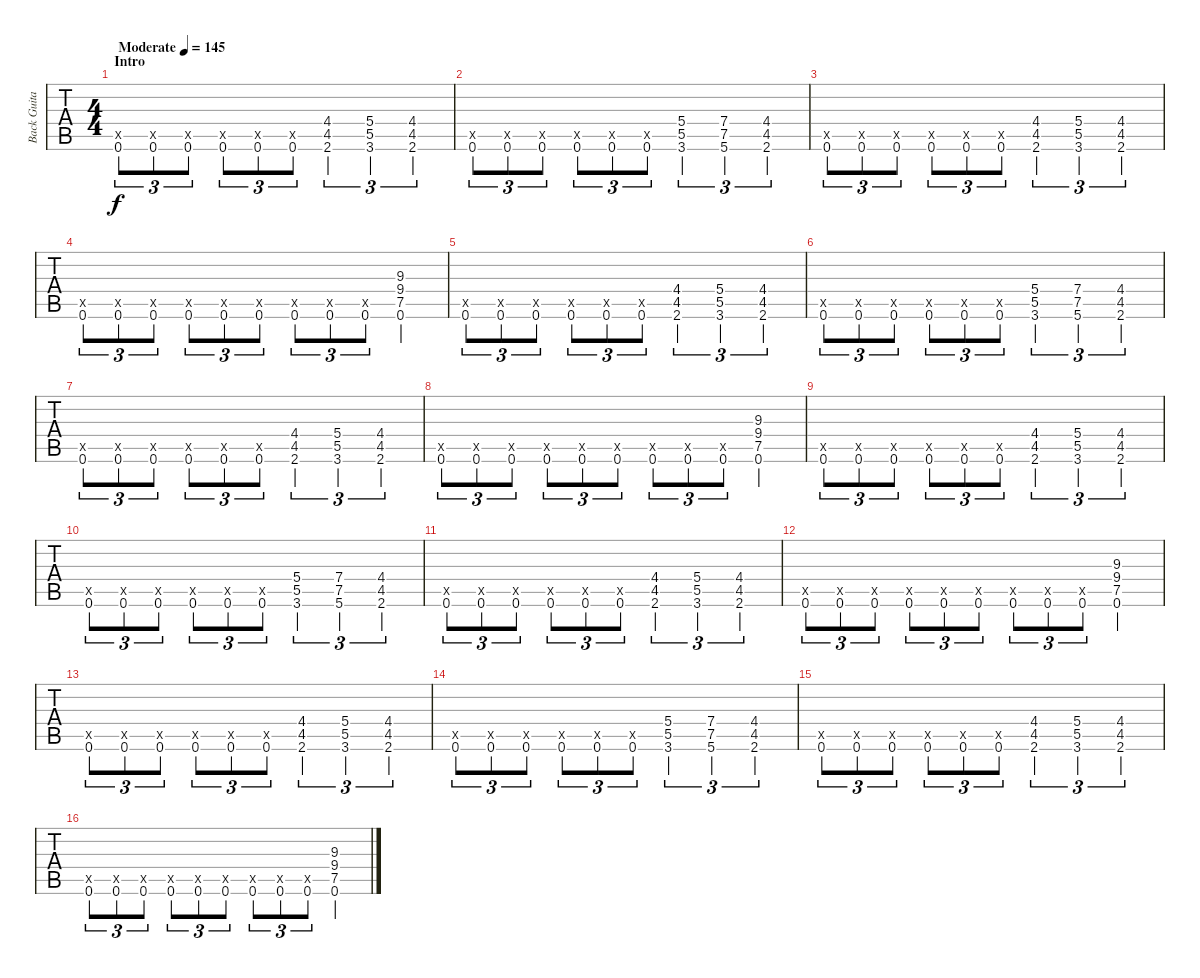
\track ("Back Guitar" "Back Guita") {instrument distortionguitar}
\staff {tabs}
\tuning (E4 B3 G3 D3 A2 E2) {hide}
\ts (4 4)
\section ("" "Intro")
\tempo (145 "Moderate")
\clef g2
\ks c
(2.5{x} 0.6).8{tu (3 2) dy f instrument distortionguitar} (2.5{x} 0.6).8{tu (3 2)} (2.5{x} 0.6).8{tu (3 2)} (2.5{x} 0.6).8{tu (3 2)} (2.5{x} 0.6).8{tu (3 2)} (2.5{x} 0.6).8{tu (3 2)} (4.4 4.5 2.6).4{tu (3 2)} (5.4 5.5 3.6).4{tu (3 2)} (4.4 4.5 2.6).4{tu (3 2)} |
(2.5{x} 0.6).8{tu (3 2)} (2.5{x} 0.6).8{tu (3 2)} (2.5{x} 0.6).8{tu (3 2)} (2.5{x} 0.6).8{tu (3 2)} (2.5{x} 0.6).8{tu (3 2)} (2.5{x} 0.6).8{tu (3 2)} (5.4 5.5 3.6).4{tu (3 2)} (7.4 7.5 5.6).4{tu (3 2)} (4.4 4.5 2.6).4{tu (3 2)} |
(2.5{x} 0.6).8{tu (3 2)} (2.5{x} 0.6).8{tu (3 2)} (2.5{x} 0.6).8{tu (3 2)} (2.5{x} 0.6).8{tu (3 2)} (2.5{x} 0.6).8{tu (3 2)} (2.5{x} 0.6).8{tu (3 2)} (4.4 4.5 2.6).4{tu (3 2)} (5.4 5.5 3.6).4{tu (3 2)} (4.4 4.5 2.6).4{tu (3 2)} |
(2.5{x} 0.6).8{tu (3 2)} (2.5{x} 0.6).8{tu (3 2)} (2.5{x} 0.6).8{tu (3 2)} (2.5{x} 0.6).8{tu (3 2)} (2.5{x} 0.6).8{tu (3 2)} (2.5{x} 0.6).8{tu (3 2)} (2.5{x} 0.6).8{tu (3 2)} (2.5{x} 0.6).8{tu (3 2)} (2.5{x} 0.6).8{tu (3 2)} (9.3 9.4 7.5 0.6).4 |
(2.5{x} 0.6).8{tu (3 2)} (2.5{x} 0.6).8{tu (3 2)} (2.5{x} 0.6).8{tu (3 2)} (2.5{x} 0.6).8{tu (3 2)} (2.5{x} 0.6).8{tu (3 2)} (2.5{x} 0.6).8{tu (3 2)} (4.4 4.5 2.6).4{tu (3 2)} (5.4 5.5 3.6).4{tu (3 2)} (4.4 4.5 2.6).4{tu (3 2)} |
(2.5{x} 0.6).8{tu (3 2)} (2.5{x} 0.6).8{tu (3 2)} (2.5{x} 0.6).8{tu (3 2)} (2.5{x} 0.6).8{tu (3 2)} (2.5{x} 0.6).8{tu (3 2)} (2.5{x} 0.6).8{tu (3 2)} (5.4 5.5 3.6).4{tu (3 2)} (7.4 7.5 5.6).4{tu (3 2)} (4.4 4.5 2.6).4{tu (3 2)} |
(2.5{x} 0.6).8{tu (3 2)} (2.5{x} 0.6).8{tu (3 2)} (2.5{x} 0.6).8{tu (3 2)} (2.5{x} 0.6).8{tu (3 2)} (2.5{x} 0.6).8{tu (3 2)} (2.5{x} 0.6).8{tu (3 2)} (4.4 4.5 2.6).4{tu (3 2)} (5.4 5.5 3.6).4{tu (3 2)} (4.4 4.5 2.6).4{tu (3 2)} |
(2.5{x} 0.6).8{tu (3 2)} (2.5{x} 0.6).8{tu (3 2)} (2.5{x} 0.6).8{tu (3 2)} (2.5{x} 0.6).8{tu (3 2)} (2.5{x} 0.6).8{tu (3 2)} (2.5{x} 0.6).8{tu (3 2)} (2.5{x} 0.6).8{tu (3 2)} (2.5{x} 0.6).8{tu (3 2)} (2.5{x} 0.6).8{tu (3 2)} (9.3 9.4 7.5 0.6).4 |
(2.5{x} 0.6).8{tu (3 2)} (2.5{x} 0.6).8{tu (3 2)} (2.5{x} 0.6).8{tu (3 2)} (2.5{x} 0.6).8{tu (3 2)} (2.5{x} 0.6).8{tu (3 2)} (2.5{x} 0.6).8{tu (3 2)} (4.4 4.5 2.6).4{tu (3 2)} (5.4 5.5 3.6).4{tu (3 2)} (4.4 4.5 2.6).4{tu (3 2)} |
(2.5{x} 0.6).8{tu (3 2)} (2.5{x} 0.6).8{tu (3 2)} (2.5{x} 0.6).8{tu (3 2)} (2.5{x} 0.6).8{tu (3 2)} (2.5{x} 0.6).8{tu (3 2)} (2.5{x} 0.6).8{tu (3 2)} (5.4 5.5 3.6).4{tu (3 2)} (7.4 7.5 5.6).4{tu (3 2)} (4.4 4.5 2.6).4{tu (3 2)} |
(2.5{x} 0.6).8{tu (3 2)} (2.5{x} 0.6).8{tu (3 2)} (2.5{x} 0.6).8{tu (3 2)} (2.5{x} 0.6).8{tu (3 2)} (2.5{x} 0.6).8{tu (3 2)} (2.5{x} 0.6).8{tu (3 2)} (4.4 4.5 2.6).4{tu (3 2)} (5.4 5.5 3.6).4{tu (3 2)} (4.4 4.5 2.6).4{tu (3 2)} |
(2.5{x} 0.6).8{tu (3 2)} (2.5{x} 0.6).8{tu (3 2)} (2.5{x} 0.6).8{tu (3 2)} (2.5{x} 0.6).8{tu (3 2)} (2.5{x} 0.6).8{tu (3 2)} (2.5{x} 0.6).8{tu (3 2)} (2.5{x} 0.6).8{tu (3 2)} (2.5{x} 0.6).8{tu (3 2)} (2.5{x} 0.6).8{tu (3 2)} (9.3 9.4 7.5 0.6).4 |
(2.5{x} 0.6).8{tu (3 2)} (2.5{x} 0.6).8{tu (3 2)} (2.5{x} 0.6).8{tu (3 2)} (2.5{x} 0.6).8{tu (3 2)} (2.5{x} 0.6).8{tu (3 2)} (2.5{x} 0.6).8{tu (3 2)} (4.4 4.5 2.6).4{tu (3 2)} (5.4 5.5 3.6).4{tu (3 2)} (4.4 4.5 2.6).4{tu (3 2)} |
(2.5{x} 0.6).8{tu (3 2)} (2.5{x} 0.6).8{tu (3 2)} (2.5{x} 0.6).8{tu (3 2)} (2.5{x} 0.6).8{tu (3 2)} (2.5{x} 0.6).8{tu (3 2)} (2.5{x} 0.6).8{tu (3 2)} (5.4 5.5 3.6).4{tu (3 2)} (7.4 7.5 5.6).4{tu (3 2)} (4.4 4.5 2.6).4{tu (3 2)} |
(2.5{x} 0.6).8{tu (3 2)} (2.5{x} 0.6).8{tu (3 2)} (2.5{x} 0.6).8{tu (3 2)} (2.5{x} 0.6).8{tu (3 2)} (2.5{x} 0.6).8{tu (3 2)} (2.5{x} 0.6).8{tu (3 2)} (4.4 4.5 2.6).4{tu (3 2)} (5.4 5.5 3.6).4{tu (3 2)} (4.4 4.5 2.6).4{tu (3 2)} |
(2.5{x} 0.6).8{tu (3 2)} (2.5{x} 0.6).8{tu (3 2)} (2.5{x} 0.6).8{tu (3 2)} (2.5{x} 0.6).8{tu (3 2)} (2.5{x} 0.6).8{tu (3 2)} (2.5{x} 0.6).8{tu (3 2)} (2.5{x} 0.6).8{tu (3 2)} (2.5{x} 0.6).8{tu (3 2)} (2.5{x} 0.6).8{tu (3 2)} (9.3 9.4 7.5 0.6).4
